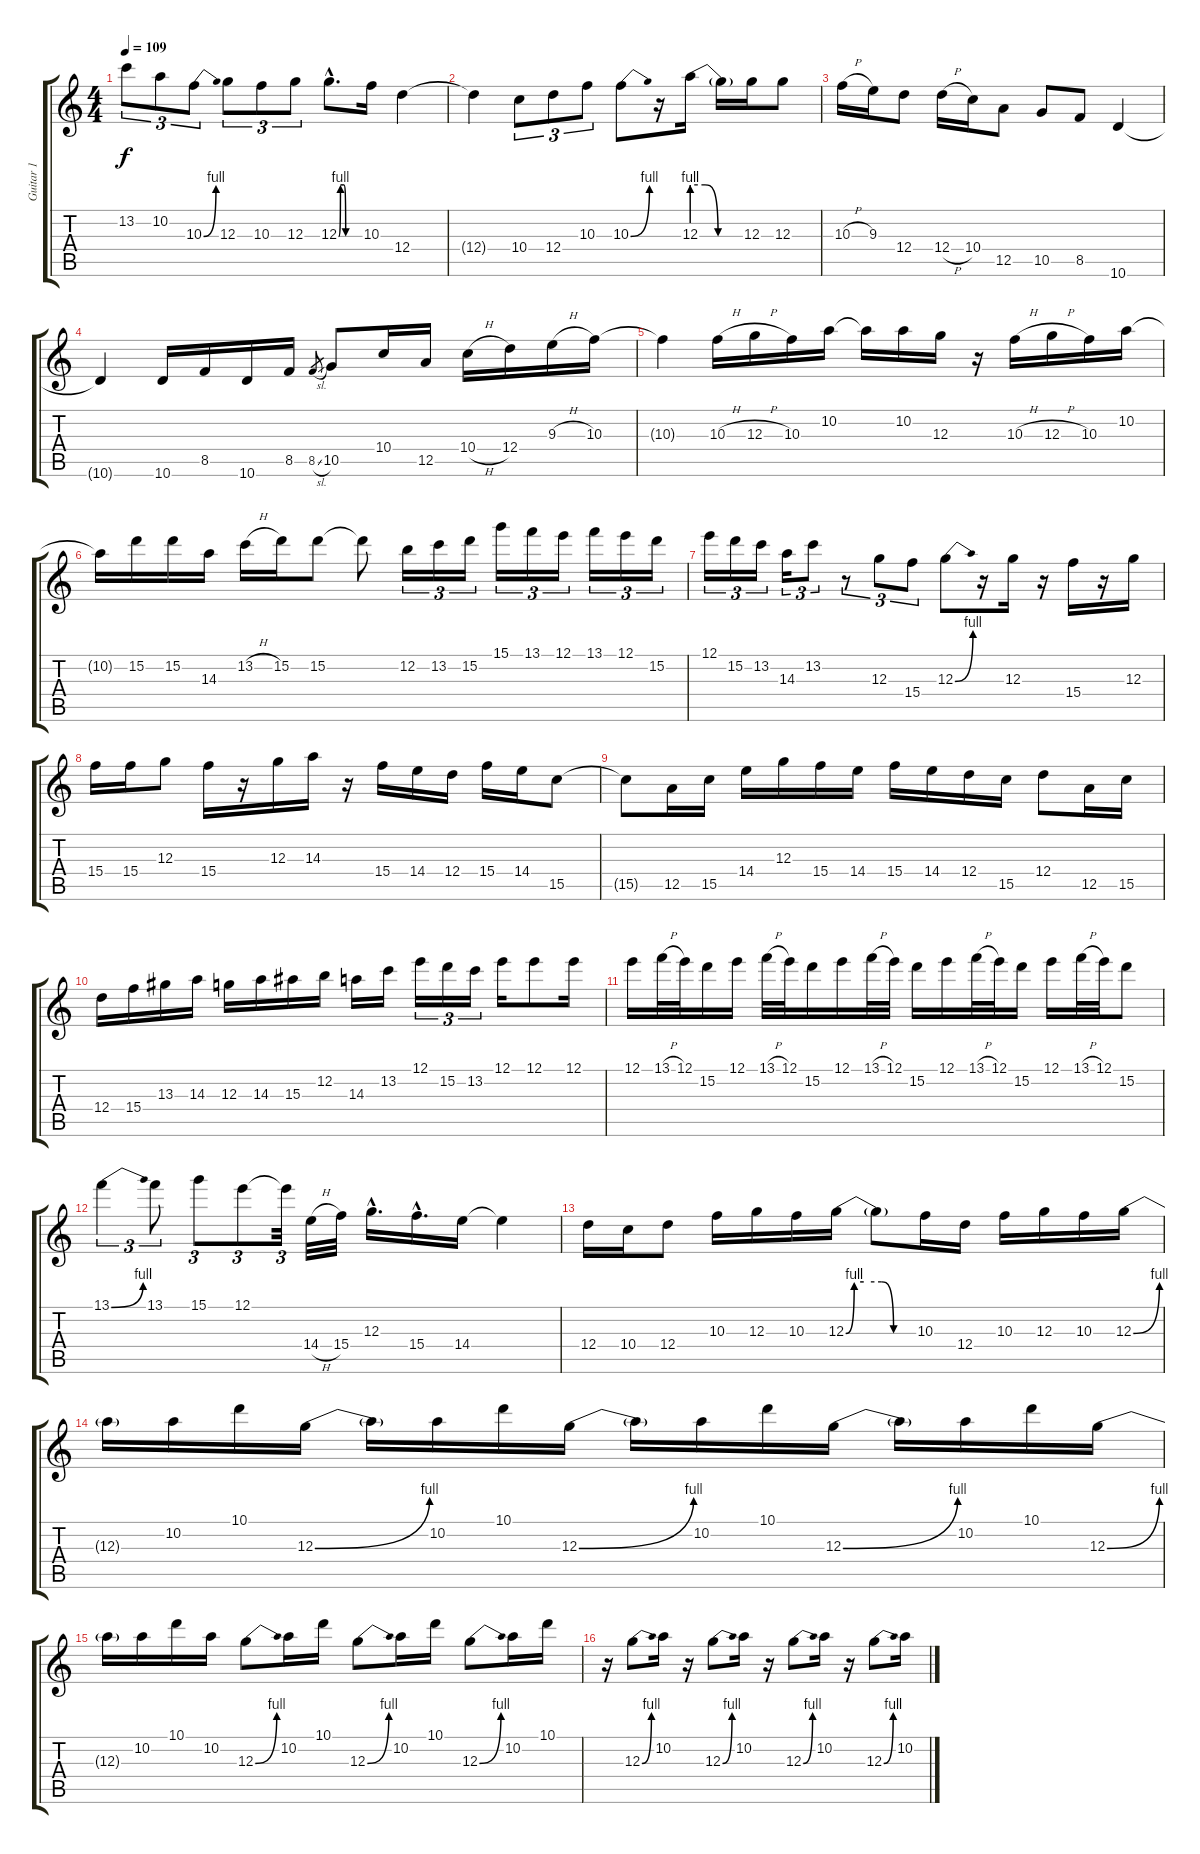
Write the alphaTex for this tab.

\track ("Guitar 1" "Guitar 1") {instrument electricguitarjazz}
\staff {score tabs}
\tuning (E4 B3 G3 D3 A2 E2) {hide}
\ts (4 4)
\tempo 109
\clef g2
\ks c
13.2.8{tu (3 2) dy f} 10.2.8{tu (3 2)} 10.3{be (bend 0 0 60 4)}.8{tu (3 2)} 12.3.8{tu (3 2)} 10.3.8{tu (3 2)} 12.3.8{tu (3 2)} 12.3{be (custom 0 0 5 4 15 4 20 0 45 0 60 0) hac}.8{d} 10.3.16 12.4.4 |
12.4{t}.4 10.4.8{tu (3 2)} 12.4.8{tu (3 2)} 10.3.8{tu (3 2)} 10.3{be (bend 0 0 60 4)}.8 r.16 12.3{be (custom 0 4 15 4 30 0 60 0)}.16 12.3{t}.16 12.3.16 12.3.8 |
10.3{h}.16 9.3.16 12.4.8 12.4{h}.16 10.4.16 12.5.8 10.5.8 8.5.8 10.6.4 |
10.6{t}.4 10.6.16 8.5.16 10.6.16 8.5.16 8.5{sl}.8{gr} 10.5.8 10.4.16 12.5.16 10.4{h}.16 12.4.16 9.3{h}.16 10.3.16 |
10.3{t}.4 10.3{h}.16 12.3{h}.16 10.3.16 10.2.16 10.2{t}.16 10.2.16 12.3.16 r.16 10.3{h}.16 12.3{h}.16 10.3.16 10.2.16 |
10.2{t}.16 15.2.16 15.2.16 14.3.16 13.2{h}.16 15.2.16 15.2.8 15.2{t}.8 12.2.16{tu (3 2)} 13.2.16{tu (3 2)} 15.2.16{tu (3 2)} 15.1.16{tu (3 2)} 13.1.16{tu (3 2)} 12.1.16{tu (3 2)} 13.1.16{tu (3 2)} 12.1.16{tu (3 2)} 15.2.16{tu (3 2)} |
12.1.16{tu (3 2)} 15.2.16{tu (3 2)} 13.2.16{tu (3 2)} 14.3.16{tu (3 2)} 13.2.8{tu (3 2)} r.8{tu (3 2)} 12.3.8{tu (3 2)} 15.4.8{tu (3 2)} 12.3{be (bend 0 0 60 4)}.8 r.16 12.3.16 r.16 15.4.16 r.16 12.3.16 |
15.4.16 15.4.16 12.3.8 15.4.16 r.16 12.3.16 14.3.16 r.16 15.4.16 14.4.16 12.4.16 15.4.16 14.4.16 15.5.8 |
15.5{t}.8 12.5.16 15.5.16 14.4.16 12.3.16 15.4.16 14.4.16 15.4.16 14.4.16 12.4.16 15.5.16 12.4.8 12.5.16 15.5.16 |
12.4.16 15.4.16 13.3.16 14.3.16 12.3.16 14.3.16 15.3.16 12.2.16 14.3.16 13.2.16 12.1.16{tu (3 2)} 15.2.16{tu (3 2)} 13.2.16{tu (3 2)} 12.1.16 12.1.8 12.1.16 |
12.1.16 13.1{h}.32 12.1.32 15.2.16 12.1.16 13.1{h}.32 12.1.32 15.2.16 12.1.16 13.1{h}.32 12.1.32 15.2.16 12.1.16 13.1{h}.32 12.1.32 15.2.16 12.1.16 13.1{h}.32 12.1.32 15.2.8 |
13.1{be (bend 0 0 60 4)}.4{tu (3 2)} 13.1.8{tu (3 2)} 15.1.8{tu (3 2)} 12.1.8{tu (3 2)} 12.1{t}.32{tu (3 2)} 14.4{h}.32 15.4.32 12.3{hac}.16{d} 15.4{hac}.16{d} 14.4.16 14.4{t}.4 |
12.4.16 10.4.16 12.4.8 10.3.16 12.3.16 10.3.16 12.3{be (custom 0 0 7 4 15 4 30 4 40 0 60 0)}.16 12.3{t}.8 10.3.16 12.4.16 10.3.16 12.3.16 10.3.16 12.3{be (bend 0 0 60 4)}.16 |
12.3{t}.16 10.2.16 10.1.16 12.3{be (bend 0 0 60 4)}.16 12.3{t}.16 10.2.16 10.1.16 12.3{be (bend 0 0 60 4)}.16 12.3{t}.16 10.2.16 10.1.16 12.3{be (bend 0 0 60 4)}.16 12.3{t}.16 10.2.16 10.1.16 12.3{be (bend 0 0 60 4)}.16 |
12.3{t}.16 10.2.16 10.1.16 10.2.16 12.3{be (bend 0 0 60 4)}.8 10.2.16 10.1.16 12.3{be (bend 0 0 60 4)}.8 10.2.16 10.1.16 12.3{be (bend 0 0 60 4)}.8 10.2.16 10.1.16 |
r.16 12.3{be (bend 0 0 60 4)}.8 10.2.16 r.16 12.3{be (bend 0 0 60 4)}.8 10.2.16 r.16 12.3{be (bend 0 0 60 4)}.8 10.2.16 r.16 12.3{be (bend 0 0 60 4)}.8 10.2.16
